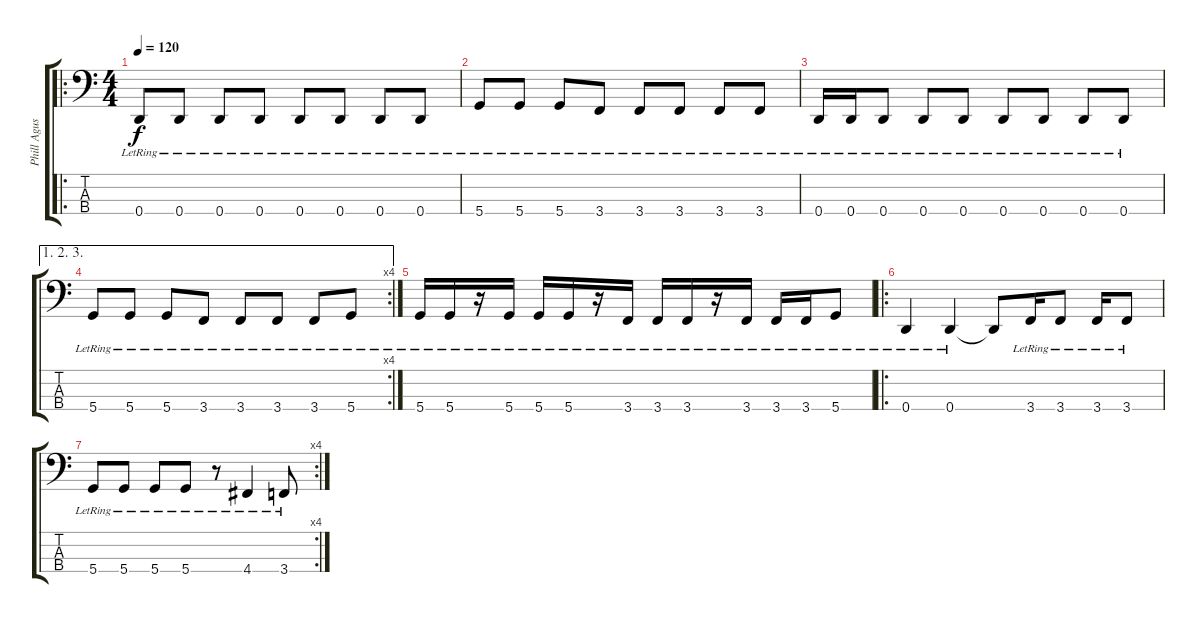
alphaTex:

\track ("Phill Agus" "Phill Agus") {instrument electricbasspick}
\staff {score tabs}
\tuning (F2 C2 G1 D1) {hide}
\ro
\ts (4 4)
\tempo 120
\clef f4
\ks c
0.4{lr}.8{dy f} 0.4{lr}.8 0.4{lr}.8 0.4{lr}.8 0.4{lr}.8 0.4{lr}.8 0.4{lr}.8 0.4{lr}.8 |
5.4{lr}.8 5.4{lr}.8 5.4{lr}.8 3.4{lr}.8 3.4{lr}.8 3.4{lr}.8 3.4{lr}.8 3.4{lr}.8 |
0.4{lr}.16 0.4{lr}.16 0.4{lr}.8 0.4{lr}.8 0.4{lr}.8 0.4{lr}.8 0.4{lr}.8 0.4{lr}.8 0.4{lr}.8 |
\ae (1 2 3)
\rc 4
5.4{lr}.8 5.4{lr}.8 5.4{lr}.8 3.4{lr}.8 3.4{lr}.8 3.4{lr}.8 3.4{lr}.8 5.4{lr}.8 |
5.4{lr}.16 5.4{lr}.16 r.16 5.4{lr}.16 5.4{lr}.16 5.4{lr}.16 r.16 3.4{lr}.16 3.4{lr}.16 3.4{lr}.16 r.16 3.4{lr}.16 3.4{lr}.16 3.4{lr}.16 5.4{lr}.8 |
\ro
0.4{lr}.4 0.4{lr}.4 0.4{t}.8 3.4{lr}.16 3.4{lr}.8 3.4{lr}.16 3.4{lr}.8 |
\rc 4
5.4{lr}.8 5.4{lr}.8 5.4{lr}.8 5.4{lr}.8 r.8 4.4{lr}.4 3.4{lr}.8
